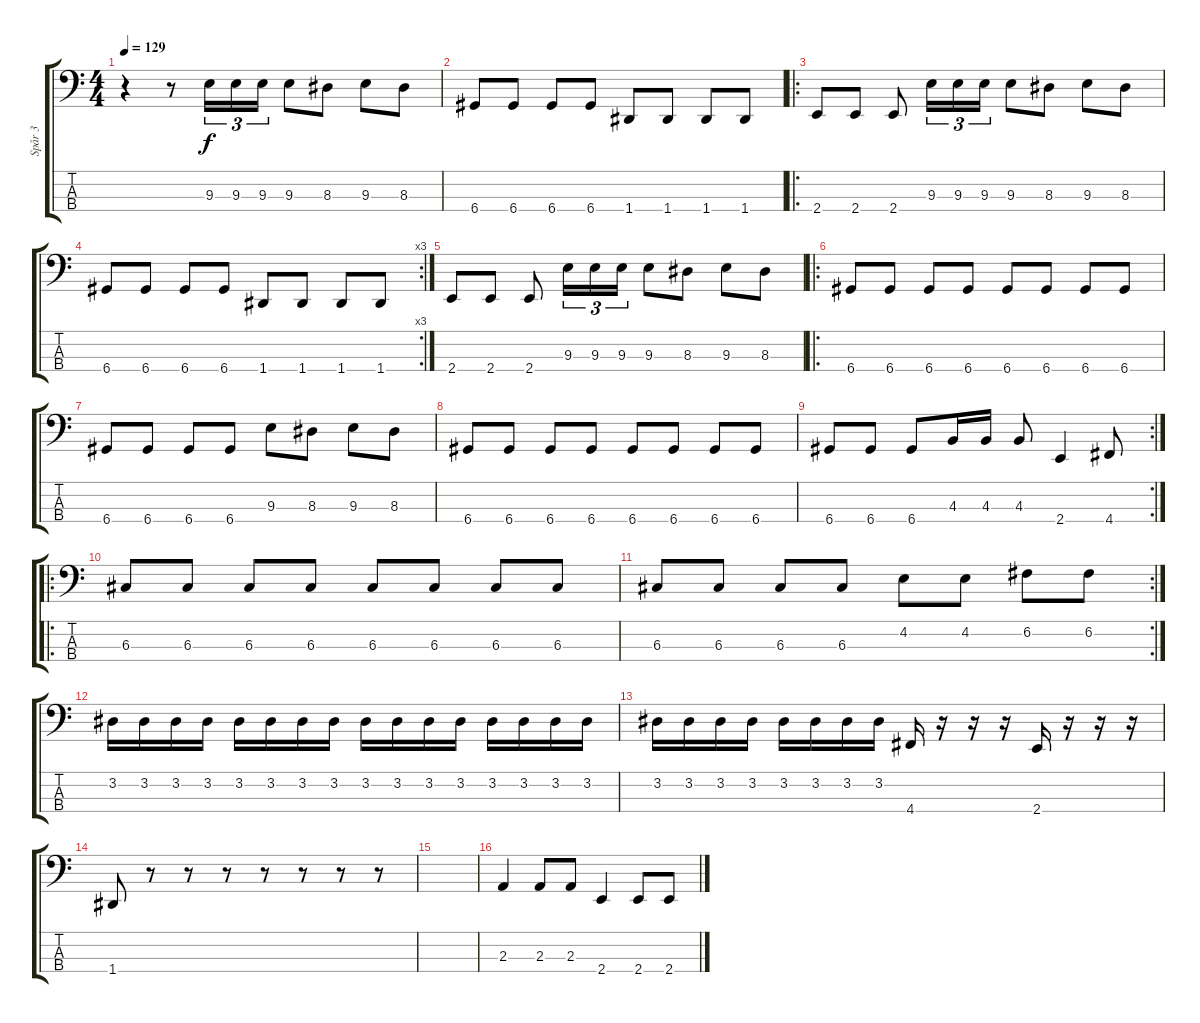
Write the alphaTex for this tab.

\track ("Spår 3" "Spår 3") {instrument electricbasspick}
\staff {score tabs}
\tuning (F2 C2 G1 D1) {hide}
\ts (4 4)
\tempo 129
\clef f4
\ks c
r.4{dy f instrument electricbasspick} r.8 9.3.16{tu (3 2)} 9.3.16{tu (3 2)} 9.3.16{tu (3 2)} 9.3.8 8.3.8 9.3.8 8.3.8 |
6.4.8 6.4.8 6.4.8 6.4.8 1.4.8 1.4.8 1.4.8 1.4.8 |
\ro
2.4.8 2.4.8 2.4.8 9.3.16{tu (3 2)} 9.3.16{tu (3 2)} 9.3.16{tu (3 2)} 9.3.8 8.3.8 9.3.8 8.3.8 |
\rc 3
6.4.8 6.4.8 6.4.8 6.4.8 1.4.8 1.4.8 1.4.8 1.4.8 |
2.4.8 2.4.8 2.4.8 9.3.16{tu (3 2)} 9.3.16{tu (3 2)} 9.3.16{tu (3 2)} 9.3.8 8.3.8 9.3.8 8.3.8 |
\ro
6.4.8 6.4.8 6.4.8 6.4.8 6.4.8 6.4.8 6.4.8 6.4.8 |
6.4.8 6.4.8 6.4.8 6.4.8 9.3.8 8.3.8 9.3.8 8.3.8 |
6.4.8 6.4.8 6.4.8 6.4.8 6.4.8 6.4.8 6.4.8 6.4.8 |
\rc 2
6.4.8 6.4.8 6.4.8 4.3.16 4.3.16 4.3.8 2.4.4 4.4.8 |
\ro
6.3.8 6.3.8 6.3.8 6.3.8 6.3.8 6.3.8 6.3.8 6.3.8 |
\rc 2
6.3.8 6.3.8 6.3.8 6.3.8 4.2.8 4.2.8 6.2.8 6.2.8 |
3.2.16 3.2.16 3.2.16 3.2.16 3.2.16 3.2.16 3.2.16 3.2.16 3.2.16 3.2.16 3.2.16 3.2.16 3.2.16 3.2.16 3.2.16 3.2.16 |
3.2.16 3.2.16 3.2.16 3.2.16 3.2.16 3.2.16 3.2.16 3.2.16 4.4.16 r.16 r.16 r.16 2.4.16 r.16 r.16 r.16 |
1.4.8 r.8 r.8 r.8 r.8 r.8 r.8 r.8 |
|
2.3.4 2.3.8 2.3.8 2.4.4 2.4.8 2.4.8
